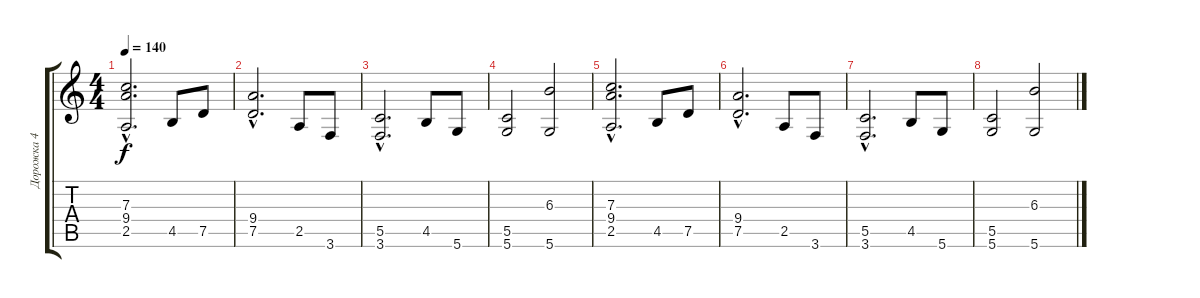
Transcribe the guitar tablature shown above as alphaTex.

\track ("Дорожка 4" "Дорожка 4") {instrument distortionguitar}
\staff {score tabs}
\tuning (D4 A3 F3 C3 G2 D2) {hide}
\ts (4 4)
\tempo 140
\clef g2
\ks c
(7.3{hac} 9.4{hac} 2.5{hac}).2{d dy f} 4.5.8 7.5.8 |
(9.4{hac} 7.5{hac}).2{d} 2.5.8 3.6.8 |
(5.5{hac} 3.6{hac}).2{d} 4.5.8 5.6.8 |
(5.5 5.6).2 (6.3 5.6).2 |
(7.3{hac} 9.4{hac} 2.5{hac}).2{d} 4.5.8 7.5.8 |
(9.4{hac} 7.5{hac}).2{d} 2.5.8 3.6.8 |
(5.5{hac} 3.6{hac}).2{d} 4.5.8 5.6.8 |
(5.5 5.6).2 (6.3 5.6).2
